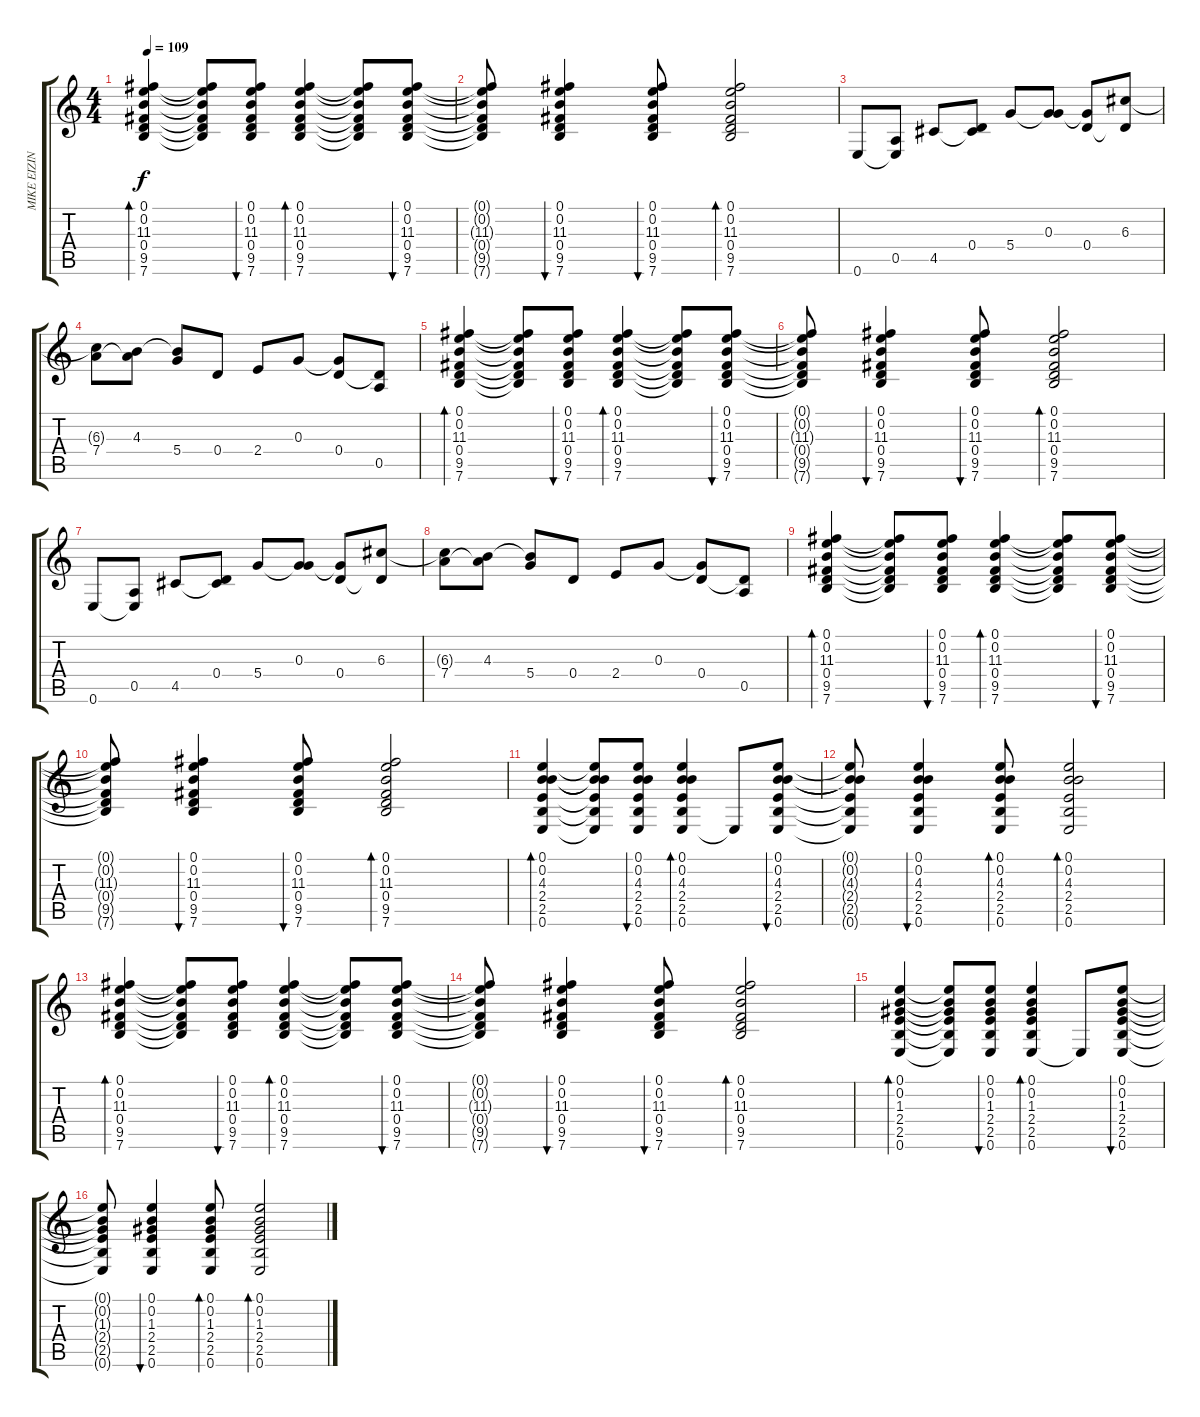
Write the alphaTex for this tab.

\track ("MIKE EIZINGER" "MIKE EIZIN") {instrument electricguitarjazz}
\staff {score tabs}
\tuning (E4 B3 G3 D3 A2 E2) {hide}
\ts (4 4)
\tempo 109
\clef g2
\ks c
(0.1 0.2 11.3 0.4 9.5 7.6).4{bd 240 dy f} (0.1{t} 0.2{t} 11.3{t} 0.4{t} 9.5{t} 7.6{t}).8 (0.1 0.2 11.3 0.4 9.5 7.6).8{bu 120} (0.1 0.2 11.3 0.4 9.5 7.6).4{bd 60} (0.1{t} 0.2{t} 11.3{t} 0.4{t} 9.5{t} 7.6{t}).8 (0.1 0.2 11.3 0.4 9.5 7.6).8{bu 60} |
(0.1{t} 0.2{t} 11.3{t} 0.4{t} 9.5{t} 7.6{t}).8 (0.1 0.2 11.3 0.4 9.5 7.6).4{bu 60} (0.1 0.2 11.3 0.4 9.5 7.6).8{bu 60} (0.1 0.2 11.3 0.4 9.5 7.6).2{bd 120} |
0.6.8 (0.5 0.6{t}).8 4.5.8 (0.4 4.5{t}).8 5.4.8 (0.3 5.4{t}).8 (0.3{t} 0.4).8 (6.3 0.4{t}).8 |
(6.3{t} 7.4).8 (4.3 7.4{t}).8 (4.3{t} 5.4).8 0.4.8 2.4.8 0.3.8 (0.3{t} 0.4).8 (0.4{t} 0.5).8 |
(0.1 0.2 11.3 0.4 9.5 7.6).4{bd 240} (0.1{t} 0.2{t} 11.3{t} 0.4{t} 9.5{t} 7.6{t}).8 (0.1 0.2 11.3 0.4 9.5 7.6).8{bu 120} (0.1 0.2 11.3 0.4 9.5 7.6).4{bd 60} (0.1{t} 0.2{t} 11.3{t} 0.4{t} 9.5{t} 7.6{t}).8 (0.1 0.2 11.3 0.4 9.5 7.6).8{bu 60} |
(0.1{t} 0.2{t} 11.3{t} 0.4{t} 9.5{t} 7.6{t}).8 (0.1 0.2 11.3 0.4 9.5 7.6).4{bu 60} (0.1 0.2 11.3 0.4 9.5 7.6).8{bu 60} (0.1 0.2 11.3 0.4 9.5 7.6).2{bd 120} |
0.6.8 (0.5 0.6{t}).8 4.5.8 (0.4 4.5{t}).8 5.4.8 (0.3 5.4{t}).8 (0.3{t} 0.4).8 (6.3 0.4{t}).8 |
(6.3{t} 7.4).8 (4.3 7.4{t}).8 (4.3{t} 5.4).8 0.4.8 2.4.8 0.3.8 (0.3{t} 0.4).8 (0.4{t} 0.5).8 |
(0.1 0.2 11.3 0.4 9.5 7.6).4{bd 240} (0.1{t} 0.2{t} 11.3{t} 0.4{t} 9.5{t} 7.6{t}).8 (0.1 0.2 11.3 0.4 9.5 7.6).8{bu 120} (0.1 0.2 11.3 0.4 9.5 7.6).4{bd 60} (0.1{t} 0.2{t} 11.3{t} 0.4{t} 9.5{t} 7.6{t}).8 (0.1 0.2 11.3 0.4 9.5 7.6).8{bu 60} |
(0.1{t} 0.2{t} 11.3{t} 0.4{t} 9.5{t} 7.6{t}).8 (0.1 0.2 11.3 0.4 9.5 7.6).4{bu 60} (0.1 0.2 11.3 0.4 9.5 7.6).8{bu 60} (0.1 0.2 11.3 0.4 9.5 7.6).2{bd 120} |
(0.1 0.2 4.3 2.4 2.5 0.6).4{bd 120} (0.1{t} 0.2{t} 4.3{t} 2.4{t} 2.5{t} 0.6{t}).8 (0.1 0.2 4.3 2.4 2.5 0.6).8{bu 60} (0.1 0.2 4.3 2.4 2.5 0.6).4{bd 120} 0.6{t}.8 (0.1 0.2 4.3 2.4 2.5 0.6).8{bu 120} |
(0.1{t} 0.2{t} 4.3{t} 2.4{t} 2.5{t} 0.6{t}).8 (0.1 0.2 4.3 2.4 2.5 0.6).4{bu 120} (0.1 0.2 4.3 2.4 2.5 0.6).8{bd 120} (0.1 0.2 4.3 2.4 2.5 0.6).2{bd 120} |
(0.1 0.2 11.3 0.4 9.5 7.6).4{bd 240} (0.1{t} 0.2{t} 11.3{t} 0.4{t} 9.5{t} 7.6{t}).8 (0.1 0.2 11.3 0.4 9.5 7.6).8{bu 120} (0.1 0.2 11.3 0.4 9.5 7.6).4{bd 60} (0.1{t} 0.2{t} 11.3{t} 0.4{t} 9.5{t} 7.6{t}).8 (0.1 0.2 11.3 0.4 9.5 7.6).8{bu 60} |
(0.1{t} 0.2{t} 11.3{t} 0.4{t} 9.5{t} 7.6{t}).8 (0.1 0.2 11.3 0.4 9.5 7.6).4{bu 60} (0.1 0.2 11.3 0.4 9.5 7.6).8{bu 60} (0.1 0.2 11.3 0.4 9.5 7.6).2{bd 120} |
(0.1 0.2 1.3 2.4 2.5 0.6).4{bd 120} (0.1{t} 0.2{t} 1.3{t} 2.4{t} 2.5{t} 0.6{t}).8 (0.1 0.2 1.3 2.4 2.5 0.6).8{bu 60} (0.1 0.2 1.3 2.4 2.5 0.6).4{bd 120} 0.6{t}.8 (0.1 0.2 1.3 2.4 2.5 0.6).8{bu 120} |
(0.1{t} 0.2{t} 1.3{t} 2.4{t} 2.5{t} 0.6{t}).8 (0.1 0.2 1.3 2.4 2.5 0.6).4{bu 120} (0.1 0.2 1.3 2.4 2.5 0.6).8{bd 120} (0.1 0.2 1.3 2.4 2.5 0.6).2{bd 120}
